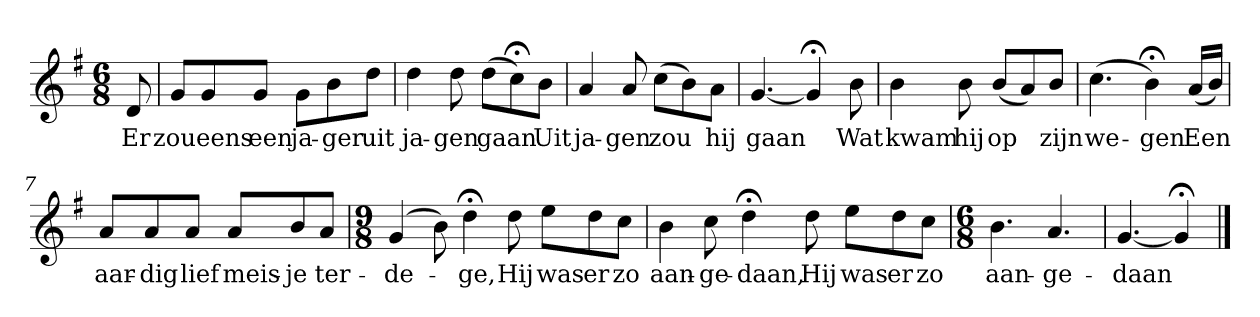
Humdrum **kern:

**kern	**text
*part1	*part1
*staff1	*staff1
*k[f#]	*
*G:	*
*M6/8	*
*MM120	*
=	=
8d	Er
=1	=1
8gL	zou
8g	eens
8gJ	een
8gL	ja-
8b	-ger
8ddJ	uit
=2	=2
4dd	ja-
8dd	-gen
(8ddL	gaan
8cc;<)	.
8bJ	Uit
=3	=3
4a	ja-
8a	-gen
(8ccL	zou
8b)	.
8aJ	hij
=4	=4
[4.g	gaan
4g;<]	.
8b	Wat
=5	=5
4b	kwam
8b	hij
(8bL	op
8a)	.
8bJ	zijn
=6	=6
(4.cc	we-
4b;<)	-gen
(16aLL	Een
16bJJ)	.
=7	=7
8aL	aar-
8a	-dig
8aJ	lief
8aL	meis-
8b	-je
8aJ	ter-
=8	=8
*M9/8	*
(4g	-de-
8b)	.
4dd;<	-ge,
8dd	Hij
8eeL	was
8dd	er
8ccJ	zo
=9	=9
4b	aan-
8cc	-ge-
4dd;<	-daan,
8dd	Hij
8eeL	was
8dd	er
8ccJ	zo
=10	=10
*M6/8	*
4.b	aan-
4.a	-ge-
=11	=11
[4.g	-daan
4g;<]	.
==	==
*-	*-
